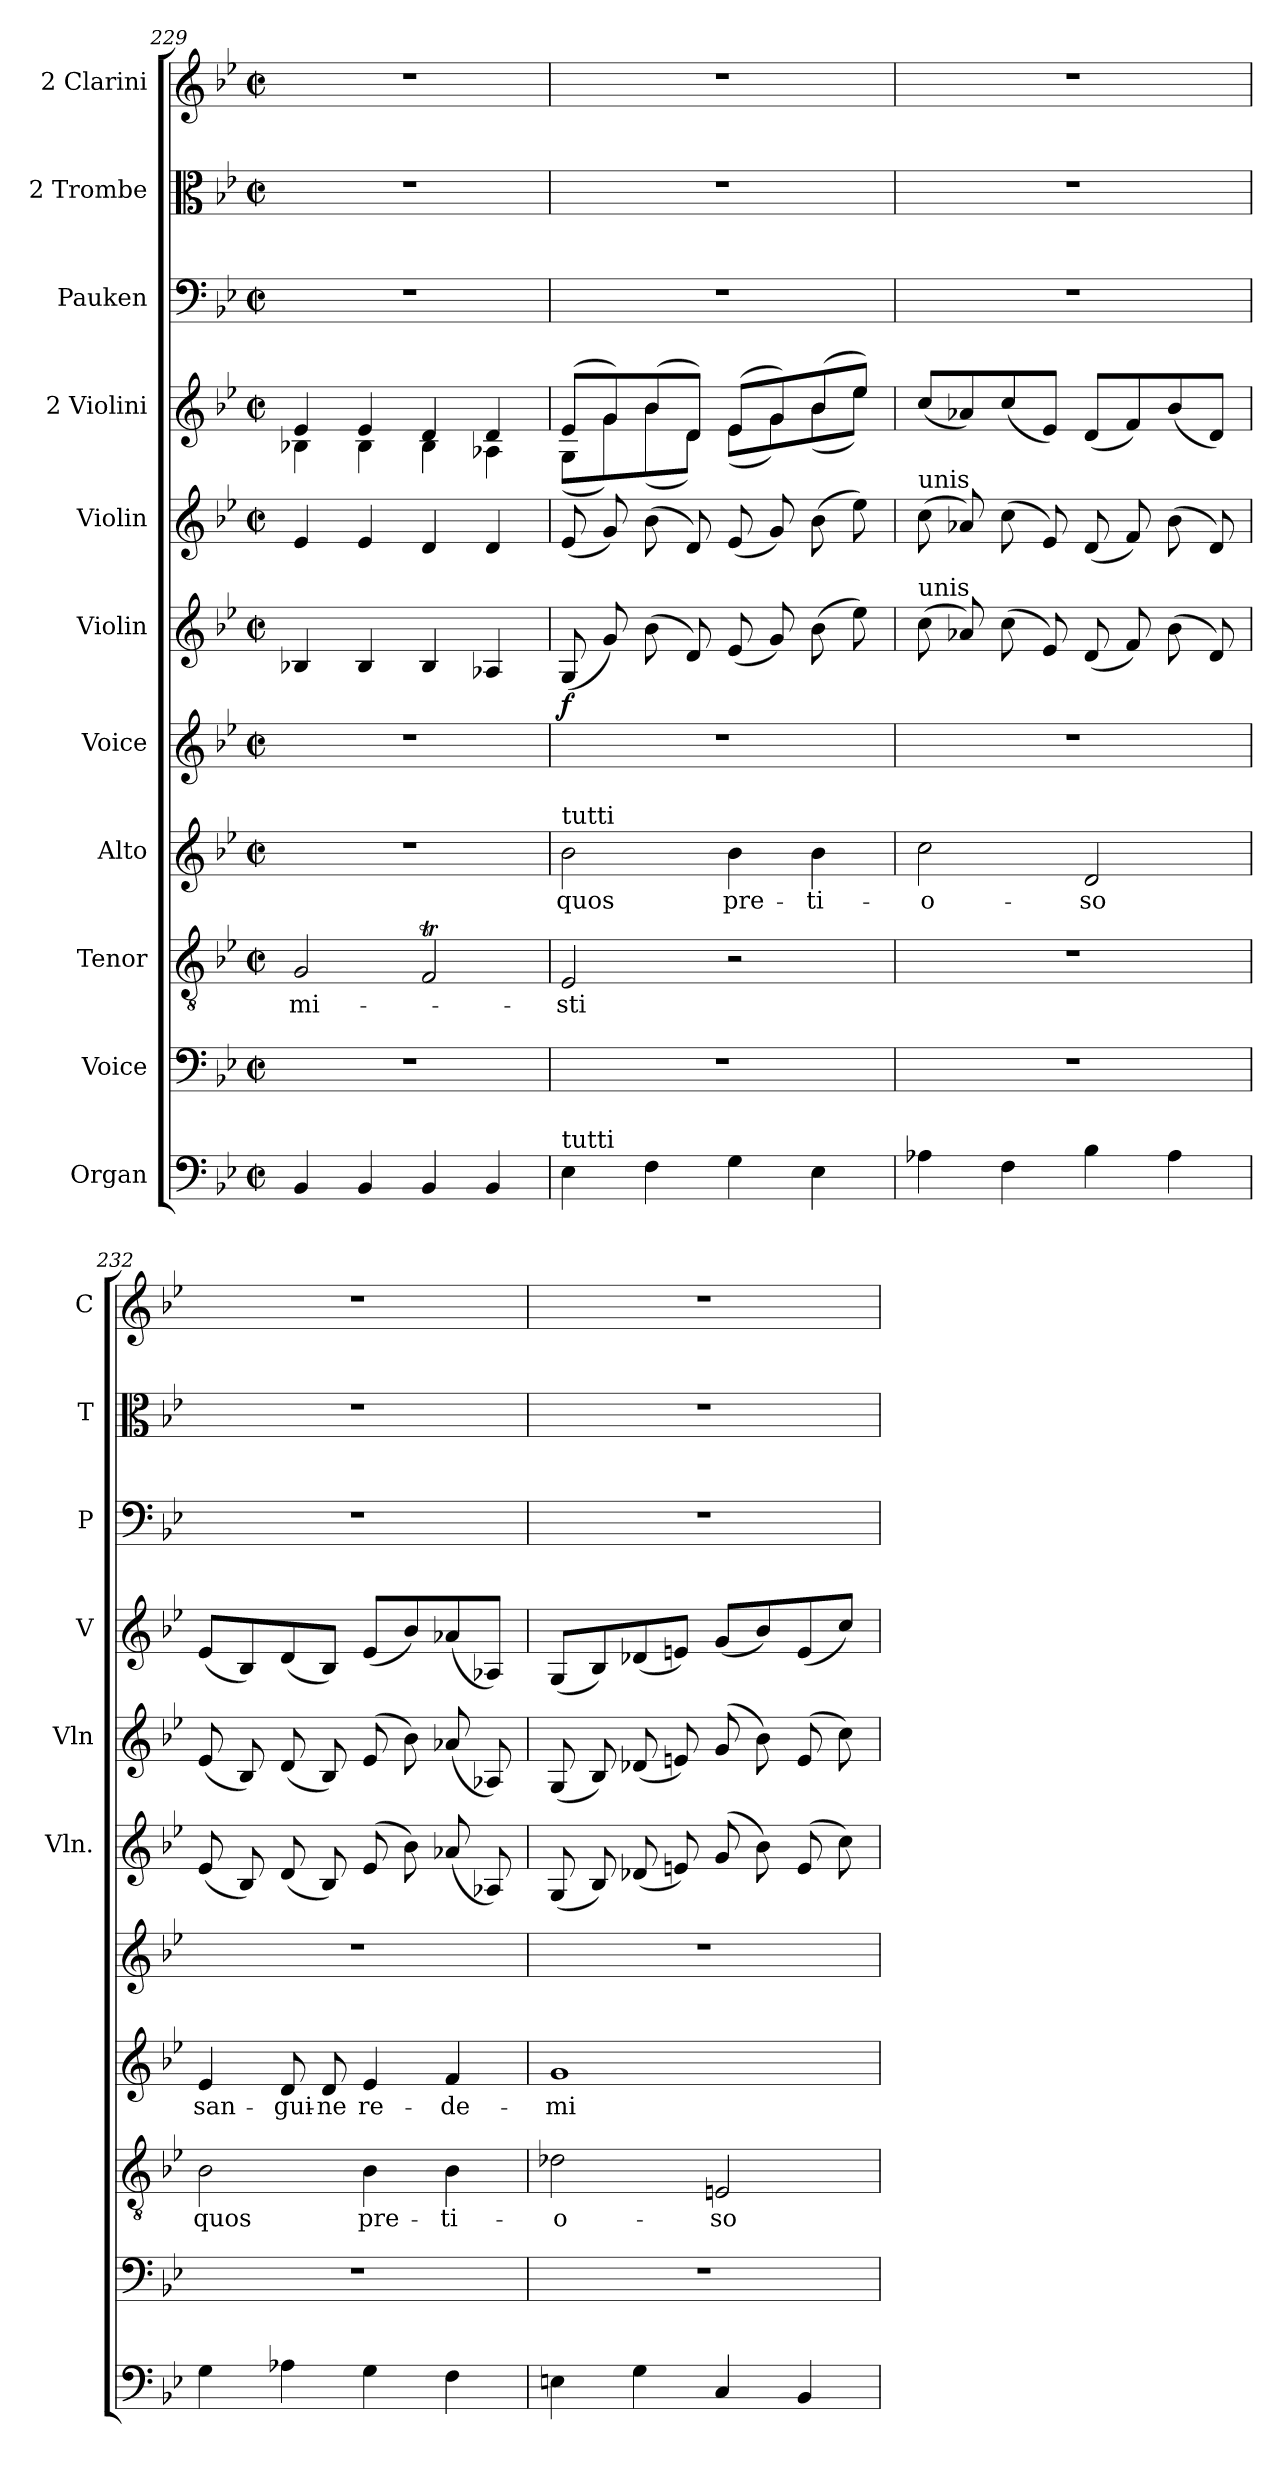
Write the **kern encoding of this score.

**kern	**kern	**kern	**text	**kern	**text	**kern	**dynam	**kern	**kern	**kern	**kern	**kern	**kern
*part11	*part10	*part9	*part9	*part8	*part8	*part7	*part7	*part6	*part5	*part4	*part3	*part2	*part1
*staff11	*staff10	*staff9	*staff9	*staff8	*staff8	*staff7	*staff7	*staff6	*staff5	*staff4	*staff3	*staff2	*staff1
*I"Organ	*I"Voice	*I"Tenor	*	*I"Alto	*	*I"Voice	*	*I"Violin	*I"Violin	*I"2 Violini	*I"Pauken	*I"2 Trombe	*I"2 Clarini
*	*	*	*	*	*	*	*	*I'Vln.	*I'Vln	*I'V	*I'P	*I'T	*I'C
*clefF4	*clefF4	*clefGv2	*	*clefG2	*	*clefG2	*	*clefG2	*clefG2	*clefG2	*clefF4	*clefC3	*clefG2
*k[b-e-]	*k[b-e-]	*k[b-e-]	*	*k[b-e-]	*	*k[b-e-]	*	*k[b-e-]	*k[b-e-]	*k[b-e-]	*k[b-e-]	*k[b-e-]	*k[b-e-]
*M2/2	*M2/2	*M2/2	*	*M2/2	*	*M2/2	*	*M2/2	*M2/2	*M2/2	*M2/2	*M2/2	*M2/2
*met(c|)	*met(c|)	*met(c|)	*	*met(c|)	*	*met(c|)	*	*met(c|)	*met(c|)	*met(c|)	*met(c|)	*met(c|)	*met(c|)
=229	=229	=229	=229	=229	=229	=229	=229	=229	=229	=229	=229	=229	=229
!	!	!	!LO:LY:b	!	!	!	!	!	!	!	!	!	!
*	*	*	*	*	*	*	*	*	*	*^	*	*	*
4BB-/	1r	2G/	-mi-	1r	.	1r	.	4B-X/	4e-/	4e-/	4B-X\	1r	1r	1r
4BB-/	.	.	.	.	.	.	.	4B-/	4e-/	4e-/	4B-\	.	.	.
4BB-/	.	2FT/	.	.	.	.	.	4B-/	4d/	4d/	4B-\	.	.	.
4BB-/	.	.	.	.	.	.	.	4A-X/	4d/	4d/	4A-X\	.	.	.
=230	=230	=230	=230	=230	=230	=230	=230	=230	=230	=230	=230	=230	=230	=230
!	!	!	!	!LO:TX:a:t=tutti	!	!	!	!	!	!	!	!	!	!
!LO:TX:a:t=tutti	!	!	!	!	!	!	!	!	!	!	!	!	!	!
!	!	!	!LO:LY:b	!	!LO:LY:b	!	!LO:DY:a	!	!	!	!	!	!	!
4E-\	1r	2E-/	-sti	2b-\	quos	1r	f	(8G/	(8e-/	(8e-/L	(8G\L	1r	1r	1r
.	.	.	.	.	.	.	.	8g/)	8g/)	8g/)	8g\)	.	.	.
4F\	.	.	.	.	.	.	.	(8b-\	(8b-\	(8b-/	(8b-\	.	.	.
.	.	.	.	.	.	.	.	8d/)	8d/)	8d/J)	8d\J)	.	.	.
!	!	!	!	!	!LO:LY:b	!	!	!	!	!	!	!	!	!
4G\	.	2r	.	4b-\	pre-	.	.	(8e-/	(8e-/	(8e-/L	(8e-\L	.	.	.
.	.	.	.	.	.	.	.	8g/)	8g/)	8g/)	8g\)	.	.	.
!	!	!	!	!	!LO:LY:b	!	!	!	!	!	!	!	!	!
4E-\	.	.	.	4b-\	-ti-	.	.	(8b-\	(8b-\	(8b-/	(8b-\	.	.	.
.	.	.	.	.	.	.	.	8ee-\)	8ee-\)	8ee-/J)	8ee-\J)	.	.	.
=231	=231	=231	=231	=231	=231	=231	=231	=231	=231	=231	=231	=231	=231	=231
!	!	!	!	!	!	!	!	!	!	!LO:TX:a:t=unis	!	!	!	!
!	!	!	!	!	!	!	!	!	!LO:TX:a:t=unis	!	!	!	!	!
!	!	!	!	!	!	!	!	!LO:TX:a:t=unis	!	!	!	!	!	!
!	!	!	!	!	!LO:LY:b	!	!	!	!	!	!	!	!	!
*	*	*	*	*	*	*	*	*	*	*v	*v	*	*	*
4A-X\	1r	1r	.	2cc\	-o-	1r	.	(8cc\	(8cc\	(8cc/L	1r	1r	1r
.	.	.	.	.	.	.	.	8a-X/)	8a-X/)	8a-X/)	.	.	.
4F\	.	.	.	.	.	.	.	(8cc\	(8cc\	(8cc/	.	.	.
.	.	.	.	.	.	.	.	8e-/)	8e-/)	8e-/J)	.	.	.
!	!	!	!	!	!LO:LY:b	!	!	!	!	!	!	!	!
4B-\	.	.	.	2d/	-so	.	.	(8d/	(8d/	(8d/L	.	.	.
.	.	.	.	.	.	.	.	8f/)	8f/)	8f/)	.	.	.
4A-\	.	.	.	.	.	.	.	(8b-\	(8b-\	(8b-/	.	.	.
.	.	.	.	.	.	.	.	8d/)	8d/)	8d/J)	.	.	.
=232	=232	=232	=232	=232	=232	=232	=232	=232	=232	=232	=232	=232	=232
!	!	!	!LO:LY:b	!	!LO:LY:b	!	!	!	!	!	!	!	!
4G\	1r	2B-\	quos	4e-/	san-	1r	.	(8e-/	(8e-/	(8e-/L	1r	1r	1r
.	.	.	.	.	.	.	.	8B-/)	8B-/)	8B-/)	.	.	.
!	!	!	!	!	!LO:LY:b	!	!	!	!	!	!	!	!
4A-X\	.	.	.	8d/	-gui-	.	.	(8d/	(8d/	(8d/	.	.	.
!	!	!	!	!	!LO:LY:b	!	!	!	!	!	!	!	!
.	.	.	.	8d/	-ne	.	.	8B-/)	8B-/)	8B-/J)	.	.	.
!	!	!	!LO:LY:b	!	!LO:LY:b	!	!	!	!	!	!	!	!
4G\	.	4B-\	pre-	4e-/	re-	.	.	(8e-/	(8e-/	(8e-/L	.	.	.
.	.	.	.	.	.	.	.	8b-\)	8b-\)	8b-/)	.	.	.
!	!	!	!LO:LY:b	!	!LO:LY:b	!	!	!	!	!	!	!	!
4F\	.	4B-\	-ti-	4f/	-de-	.	.	(8a-X/	(8a-X/	(8a-X/	.	.	.
.	.	.	.	.	.	.	.	8A-X/)	8A-X/)	8A-X/J)	.	.	.
!!LO:LB:g=z
=233	=233	=233	=233	=233	=233	=233	=233	=233	=233	=233	=233	=233	=233
!	!	!	!LO:LY:b	!	!LO:LY:b	!	!	!	!	!	!	!	!
4En\	1r	2d-X\	-o-	1g	-mi-	1r	.	(8G/	(8G/	(8G/L	1r	1r	1r
.	.	.	.	.	.	.	.	8B-/)	8B-/)	8B-/)	.	.	.
4G\	.	.	.	.	.	.	.	(8d-X/	(8d-X/	(8d-X/	.	.	.
.	.	.	.	.	.	.	.	8en/)	8en/)	8en/J)	.	.	.
!	!	!	!LO:LY:b	!	!	!	!	!	!	!	!	!	!
4C/	.	2En/	-so	.	.	.	.	(8g/	(8g/	(8g/L	.	.	.
.	.	.	.	.	.	.	.	8b-\)	8b-\)	8b-/)	.	.	.
4BB-/	.	.	.	.	.	.	.	(8e/	(8e/	(8e/	.	.	.
.	.	.	.	.	.	.	.	8cc\)	8cc\)	8cc/J)	.	.	.
=	=	=	=	=	=	=	=	=	=	=	=	=	=
*-	*-	*-	*-	*-	*-	*-	*-	*-	*-	*-	*-	*-	*-
